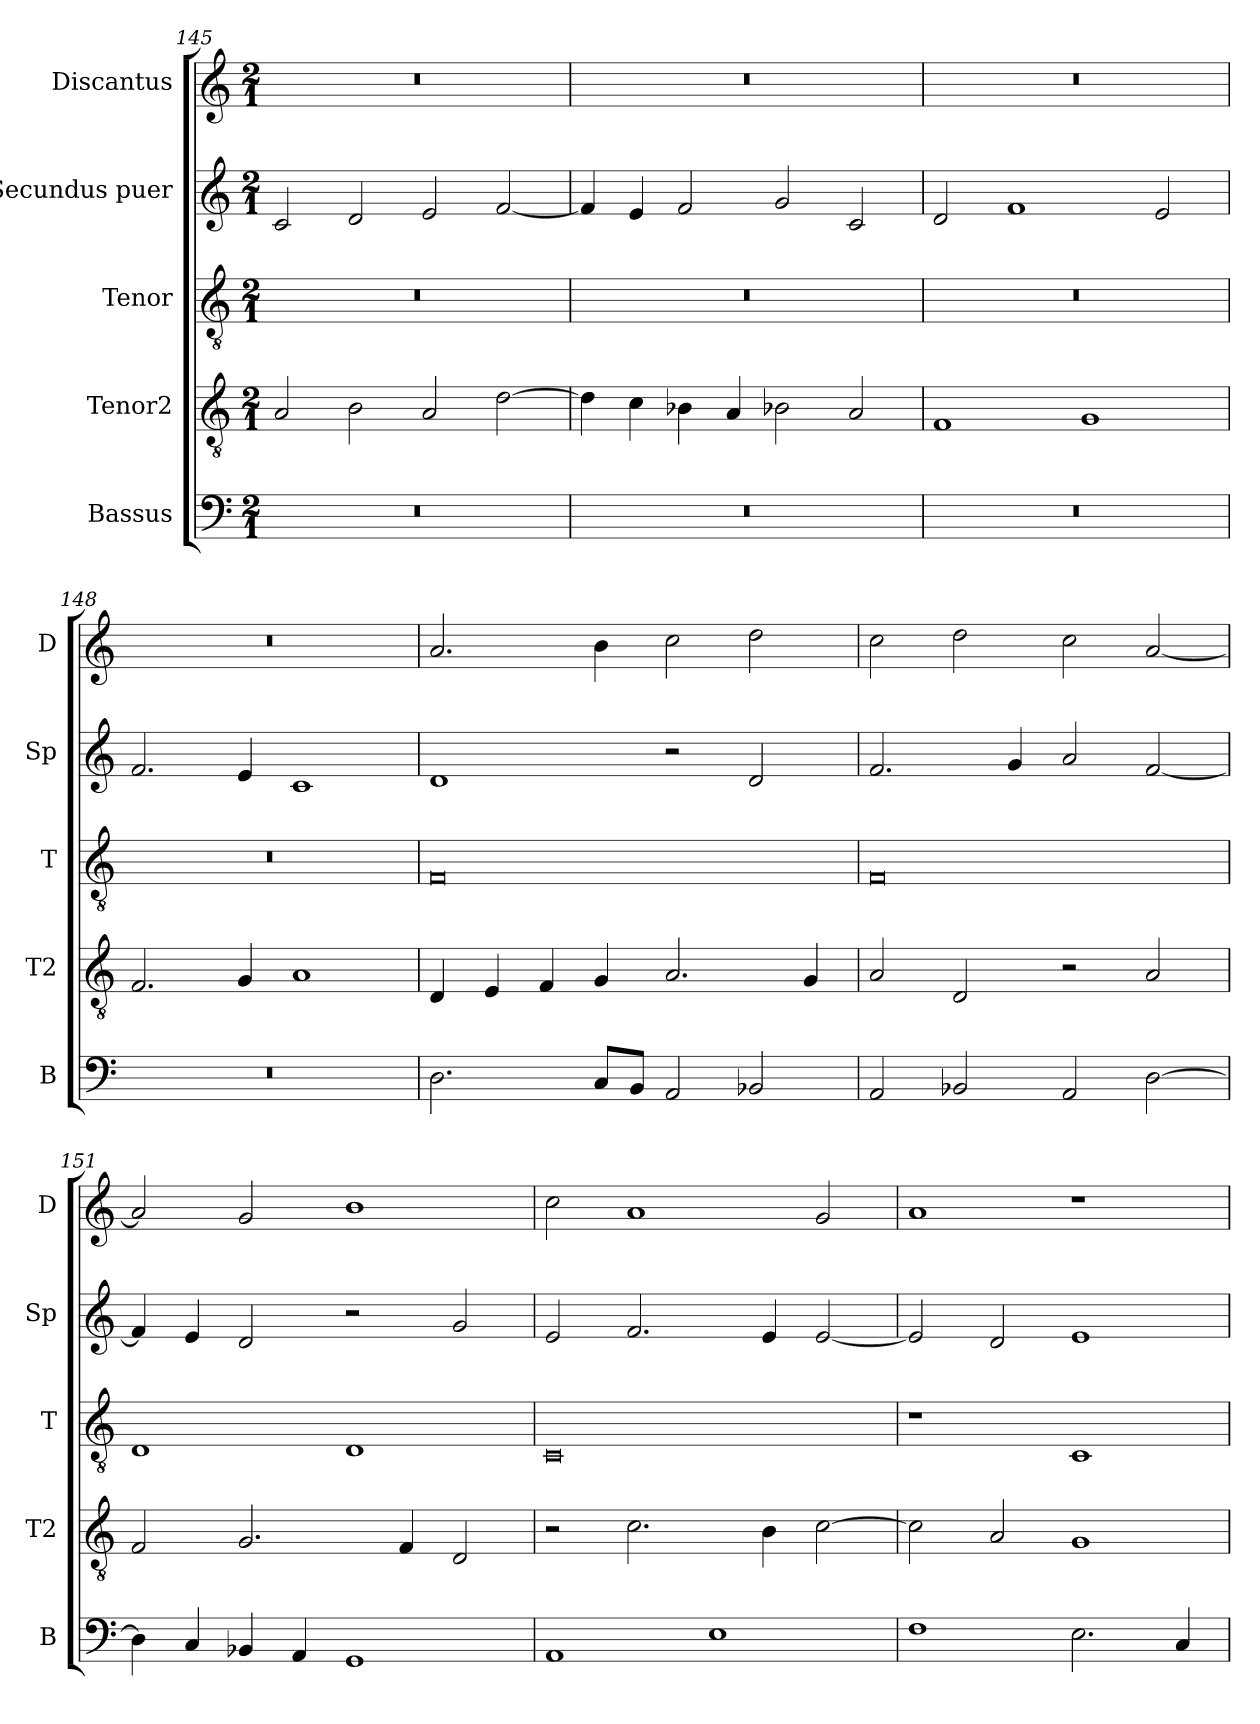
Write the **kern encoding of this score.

**kern	**kern	**kern	**kern	**kern
*part5	*part4	*part3	*part2	*part1
*staff5	*staff4	*staff3	*staff2	*staff1
*I"Bassus	*I"Tenor2	*I"Tenor	*I"Secundus puer	*I"Discantus
*I'B	*I'T2	*I'T	*I'Sp	*I'D
*clefF4	*clefGv2	*clefGv2	*clefG2	*clefG2
*k[]	*k[]	*k[]	*k[]	*k[]
*M2/1	*M2/1	*M2/1	*M2/1	*M2/1
=145	=145	=145	=145	=145
0r	2A/	0r	2c/	0r
.	2B\	.	2d/	.
.	2A/	.	2e/	.
.	[2d\	.	[2f/	.
=146	=146	=146	=146	=146
0r	4d\]	0r	4f/]	0r
.	4c\	.	4e/	.
.	4B-X\	.	2f/	.
.	4A/	.	.	.
.	2B-X\	.	2g/	.
.	2A/	.	2c/	.
=147	=147	=147	=147	=147
0r	1F	0r	2d/	0r
.	.	.	1f	.
.	1G	.	.	.
.	.	.	2e/	.
=148	=148	=148	=148	=148
0r	2.F/	0r	2.f/	0r
.	4G/	.	4e/	.
.	1A	.	1c	.
=149	=149	=149	=149	=149
2.D\	4D/	0F	1d	2.a/
.	4E/	.	.	.
.	4F/	.	.	.
8C/L	4G/	.	.	4b\
8BB/J	.	.	.	.
2AA/	2.A/	.	2r	2cc\
2BB-X/	.	.	2d/	2dd\
.	4G/	.	.	.
=150	=150	=150	=150	=150
2AA/	2A/	0F	2.f/	2cc\
2BB-X/	2D/	.	.	2dd\
.	.	.	4g/	.
2AA/	2r	.	2a/	2cc\
[2D\	2A/	.	[2f/	[2a/
=151	=151	=151	=151	=151
4D\]	2F/	1D	4f/]	2a/]
4C/	.	.	4e/	.
4BB-X/	2.G/	.	2d/	2g/
4AA/	.	.	.	.
1GG	.	1D	2r	1b
.	4F/	.	.	.
.	2D/	.	2g/	.
=152	=152	=152	=152	=152
1AA	2r	0C	2e/	2cc\
.	2.c\	.	2.f/	1a
1E	.	.	.	.
.	4B\	.	4e/	.
.	[2c\	.	[2e/	2g/
=153	=153	=153	=153	=153
1F	2c\]	1r	2e/]	1a
.	2A/	.	2d/	.
2.E\	1G	1C	1e	1r
4C/	.	.	.	.
=	=	=	=	=
*-	*-	*-	*-	*-
